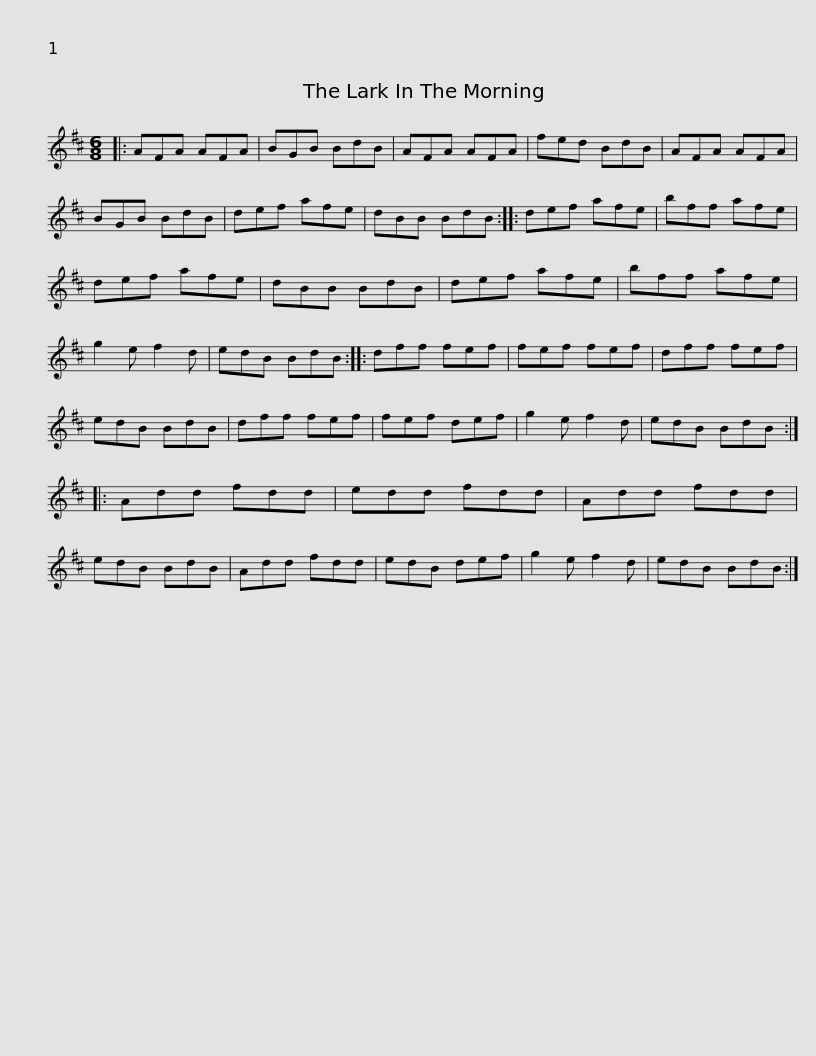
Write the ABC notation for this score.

X:1
L:1/8
M:6/8
I:linebreak $
K:D
V:1 treble
V:1
|: AFA AFA | BGB BdB | AFA AFA | fed BdB | AFA AFA | %5
 BGB BdB | def afe |$ dBB BdB :: def afe | bff afe | %10
 def afe | dBB BdB | def afe | bff afe |$ g2 e f2 d | %15
 edB BdB :: dff fef | fef fef | dff fef | edB BdB | %20
 dff fef |$ fef def | g2 e f2 d | edB BdB :: Add fdd | %25
 edd fdd | Add fdd | edB BdB |$ Add fdd | edB def | %30
 g2 e f2 d | edB BdB :| %32
